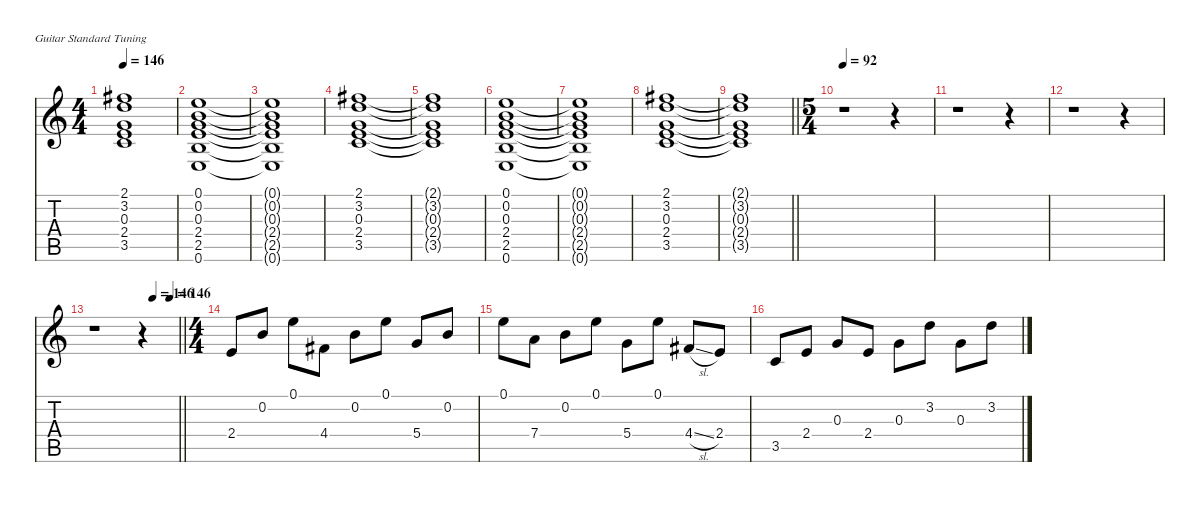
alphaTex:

\defaultSystemsLayout 4
\hideDynamics
\bracketExtendMode nobrackets
\singleTrackTrackNamePolicy hidden
\multiTrackTrackNamePolicy hidden
\firstSystemTrackNameMode fullname
\firstSystemTrackNameOrientation horizontal
\otherSystemsTrackNameOrientation horizontal
\track ("Guitar 2" "od.guit.") {instrument overdrivenguitar}
\staff {score tabs}
\tuning (E4 B3 G3 D3 A2 E2)
\ts (4 4)
\tempo 146
\clef g2
\ks c
(2.1{t acc #} 3.2{t} 0.3{t} 2.4{t} 3.5{t}).1{dy f beam Up} |
(0.1 0.2 0.3 2.4 2.5 0.6).1{beam Up} |
(0.1{t} 0.2{t} 0.3{t} 2.4{t} 2.5{t} 0.6{t}).1{beam Up} |
(2.1{acc #} 3.2 0.3 2.4 3.5).1{beam Up} |
(2.1{t acc #} 3.2{t} 0.3{t} 2.4{t} 3.5{t}).1{beam Up} |
(0.1 0.2 0.3 2.4 2.5 0.6).1{beam Up} |
(0.1{t} 0.2{t} 0.3{t} 2.4{t} 2.5{t} 0.6{t}).1{beam Up} |
(2.1{acc #} 3.2 0.3 2.4 3.5).1{beam Up} |
\barLineRight lightlight
(2.1{t acc #} 3.2{t} 0.3{t} 2.4{t} 3.5{t}).1{beam Up} |
\ts (5 4)
\beaming (8 6 4)
\tempo 92
r.1{beam Down} r.4{beam Down} |
r.1{beam Down} r.4{beam Down} |
r.1{beam Down} r.4{beam Down} |
\tempo (146 0.7)
\tempo (146 0.9)
\barLineRight lightlight
r.1{beam Down} r.4{beam Down} |
\ts (4 4)
\beaming (8 2 2 2 2)
2.4.8{beam Up} 0.2.8{beam Up} 0.1.8{beam Down} 4.4{acc #}.8{beam Down} 0.2.8{beam Down} 0.1.8{beam Down} 5.4.8{beam Up} 0.2.8{beam Up} |
0.1.8{beam Down} 7.4.8{beam Down} 0.2.8{beam Down} 0.1.8{beam Down} 5.4.8{beam Down} 0.1.8{beam Down} 4.4{sl acc #}.8{beam Up} 2.4.8{beam Up} |
3.5.8{beam Up} 2.4.8{beam Up} 0.3.8{beam Up} 2.4.8{beam Up} 0.3.8{beam Down} 3.2.8{beam Down} 0.3.8{beam Down} 3.2.8{beam Down}
